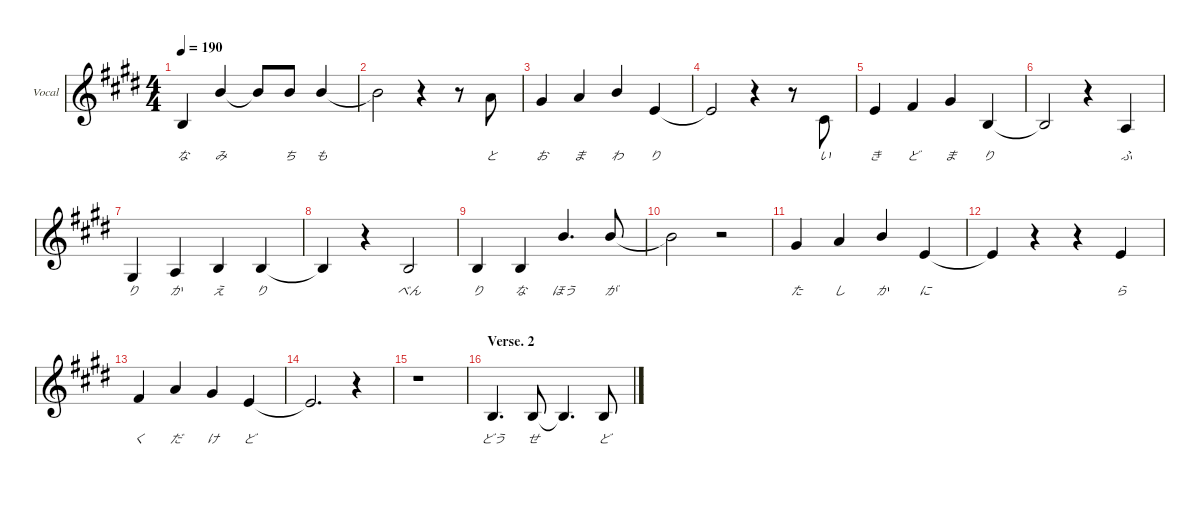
\defaultSystemsLayout 4
\hideDynamics
\bracketExtendMode nobrackets
\firstSystemTrackNameOrientation horizontal
\track ("Vocal" "Vocal") {defaultSystemsLayout 4 mute instrument lead7fifths}
\staff {score}
\tuning (E4 B3 G3 D3 A2 E2)
\ts (4 4)
\tempo 190
\clef g2
\scale
0.230329
\ks e
0.2{acc forcenatural}.4{lyrics (0 "な") lyrics (1 "") lyrics (2 "") lyrics (3 "") lyrics (4 "") dy f beam Up} 7.1{acc forcenatural}.4{lyrics (0 "み") lyrics (1 "") lyrics (2 "") lyrics (3 "") lyrics (4 "") beam Up} 7.1{t acc forcenatural}.8{beam Up} 7.1{acc forcenatural}.8{lyrics (0 "ち") lyrics (1 "") lyrics (2 "") lyrics (3 "") lyrics (4 "") beam Up} 7.1{acc forcenatural}.4{lyrics (0 "も") lyrics (1 "") lyrics (2 "") lyrics (3 "") lyrics (4 "") beam Up} |
\scale
0.23475 7.1{t acc forcenatural}.2{beam Down} r.4{beam Down} r.8{beam Down} 5.1{acc forcenatural}.8{lyrics (0 "と") lyrics (1 "") lyrics (2 "") lyrics (3 "") lyrics (4 "") beam Up} |
\scale
0.23254 4.1{acc #}.4{lyrics (0 "お") lyrics (1 "") lyrics (2 "") lyrics (3 "") lyrics (4 "") beam Up} 5.1{acc forcenatural}.4{lyrics (0 "ま") lyrics (1 "") lyrics (2 "") lyrics (3 "") lyrics (4 "") beam Up} 7.1{acc forcenatural}.4{lyrics (0 "わ") lyrics (1 "") lyrics (2 "") lyrics (3 "") lyrics (4 "") beam Up} 0.1{acc forcenatural}.4{lyrics (0 "り") lyrics (1 "") lyrics (2 "") lyrics (3 "") lyrics (4 "") beam Up} |
\scale
0.302382 0.1{t acc forcenatural}.2{beam Up} r.4{beam Down} r.8{beam Down} 2.2{acc #}.8{lyrics (0 "い") lyrics (1 "") lyrics (2 "") lyrics (3 "") lyrics (4 "") beam Up} |
\scale
0.230329 0.1{acc forcenatural}.4{lyrics (0 "き") lyrics (1 "") lyrics (2 "") lyrics (3 "") lyrics (4 "") beam Up} 2.1{acc #}.4{lyrics (0 "ど") lyrics (1 "") lyrics (2 "") lyrics (3 "") lyrics (4 "") beam Up} 4.1{acc #}.4{lyrics (0 "ま") lyrics (1 "") lyrics (2 "") lyrics (3 "") lyrics (4 "") beam Up} 0.2{acc forcenatural}.4{lyrics (0 "り") lyrics (1 "") lyrics (2 "") lyrics (3 "") lyrics (4 "") beam Up} |
\scale
0.23475 0.2{t acc forcenatural}.2{beam Up} r.4{beam Down} 2.3{acc forcenatural}.4{lyrics (0 "ふ") lyrics (1 "") lyrics (2 "") lyrics (3 "") lyrics (4 "") beam Up} |
\scale
0.23254 1.3{acc #}.4{lyrics (0 "り") lyrics (1 "") lyrics (2 "") lyrics (3 "") lyrics (4 "") beam Up} 2.3{acc forcenatural}.4{lyrics (0 "か") lyrics (1 "") lyrics (2 "") lyrics (3 "") lyrics (4 "") beam Up} 0.2{acc forcenatural}.4{lyrics (0 "え") lyrics (1 "") lyrics (2 "") lyrics (3 "") lyrics (4 "") beam Up} 0.2{acc forcenatural}.4{lyrics (0 "り") lyrics (1 "") lyrics (2 "") lyrics (3 "") lyrics (4 "") beam Up} |
\scale
0.302381 0.2{t acc forcenatural}.4{beam Up} r.4{beam Down} 0.2{acc forcenatural}.2{lyrics (0 "べん") lyrics (1 "") lyrics (2 "") lyrics (3 "") lyrics (4 "") beam Up} |
\scale
0.230329 0.2{acc forcenatural}.4{lyrics (0 "り") lyrics (1 "") lyrics (2 "") lyrics (3 "") lyrics (4 "") beam Up} 0.2{acc forcenatural}.4{lyrics (0 "な") lyrics (1 "") lyrics (2 "") lyrics (3 "") lyrics (4 "") beam Up} 7.1{acc forcenatural}.4{d lyrics (0 "ほう") lyrics (1 "") lyrics (2 "") lyrics (3 "") lyrics (4 "") beam Up} 7.1{acc forcenatural}.8{lyrics (0 "が") lyrics (1 "") lyrics (2 "") lyrics (3 "") lyrics (4 "") beam Up} |
\scale
0.23475 7.1{t acc forcenatural}.2{beam Down} r.2{beam Down} |
\scale
0.23254 4.1{acc #}.4{lyrics (0 "た") lyrics (1 "") lyrics (2 "") lyrics (3 "") lyrics (4 "") beam Up} 5.1{acc forcenatural}.4{lyrics (0 "し") lyrics (1 "") lyrics (2 "") lyrics (3 "") lyrics (4 "") beam Up} 7.1{acc forcenatural}.4{lyrics (0 "か") lyrics (1 "") lyrics (2 "") lyrics (3 "") lyrics (4 "") beam Up} 0.1{acc forcenatural}.4{lyrics (0 "に") lyrics (1 "") lyrics (2 "") lyrics (3 "") lyrics (4 "") beam Up} |
\scale
0.301382 0.1{t acc forcenatural}.4{beam Up} r.4{beam Down} r.4{beam Down} 0.1{acc forcenatural}.4{lyrics (0 "ら") lyrics (1 "") lyrics (2 "") lyrics (3 "") lyrics (4 "") beam Up} |
\scale
0.229568 2.1{acc #}.4{lyrics (0 "く") lyrics (1 "") lyrics (2 "") lyrics (3 "") lyrics (4 "") beam Up} 5.1{acc forcenatural}.4{lyrics (0 "だ") lyrics (1 "") lyrics (2 "") lyrics (3 "") lyrics (4 "") beam Up} 4.1{acc #}.4{lyrics (0 "け") lyrics (1 "") lyrics (2 "") lyrics (3 "") lyrics (4 "") beam Up} 0.1{acc forcenatural}.4{lyrics (0 "ど") lyrics (1 "") lyrics (2 "") lyrics (3 "") lyrics (4 "") beam Up} |
\scale
0.233974 0.1{t acc forcenatural}.2{d beam Up} r.4{beam Down} |
\scale
0.235076 r.1{beam Down} |
\section ("" "Verse. 2")
\scale
0.303269 0.2{acc forcenatural}.4{d lyrics (0 "どう") lyrics (1 "") lyrics (2 "") lyrics (3 "") lyrics (4 "") beam Up} 0.2{acc forcenatural}.8{lyrics (0 "せ") lyrics (1 "") lyrics (2 "") lyrics (3 "") lyrics (4 "") beam Up} 0.2{t acc forcenatural}.4{d beam Up} 0.2{acc forcenatural}.8{lyrics (0 "ど") lyrics (1 "") lyrics (2 "") lyrics (3 "") lyrics (4 "") beam Up}
